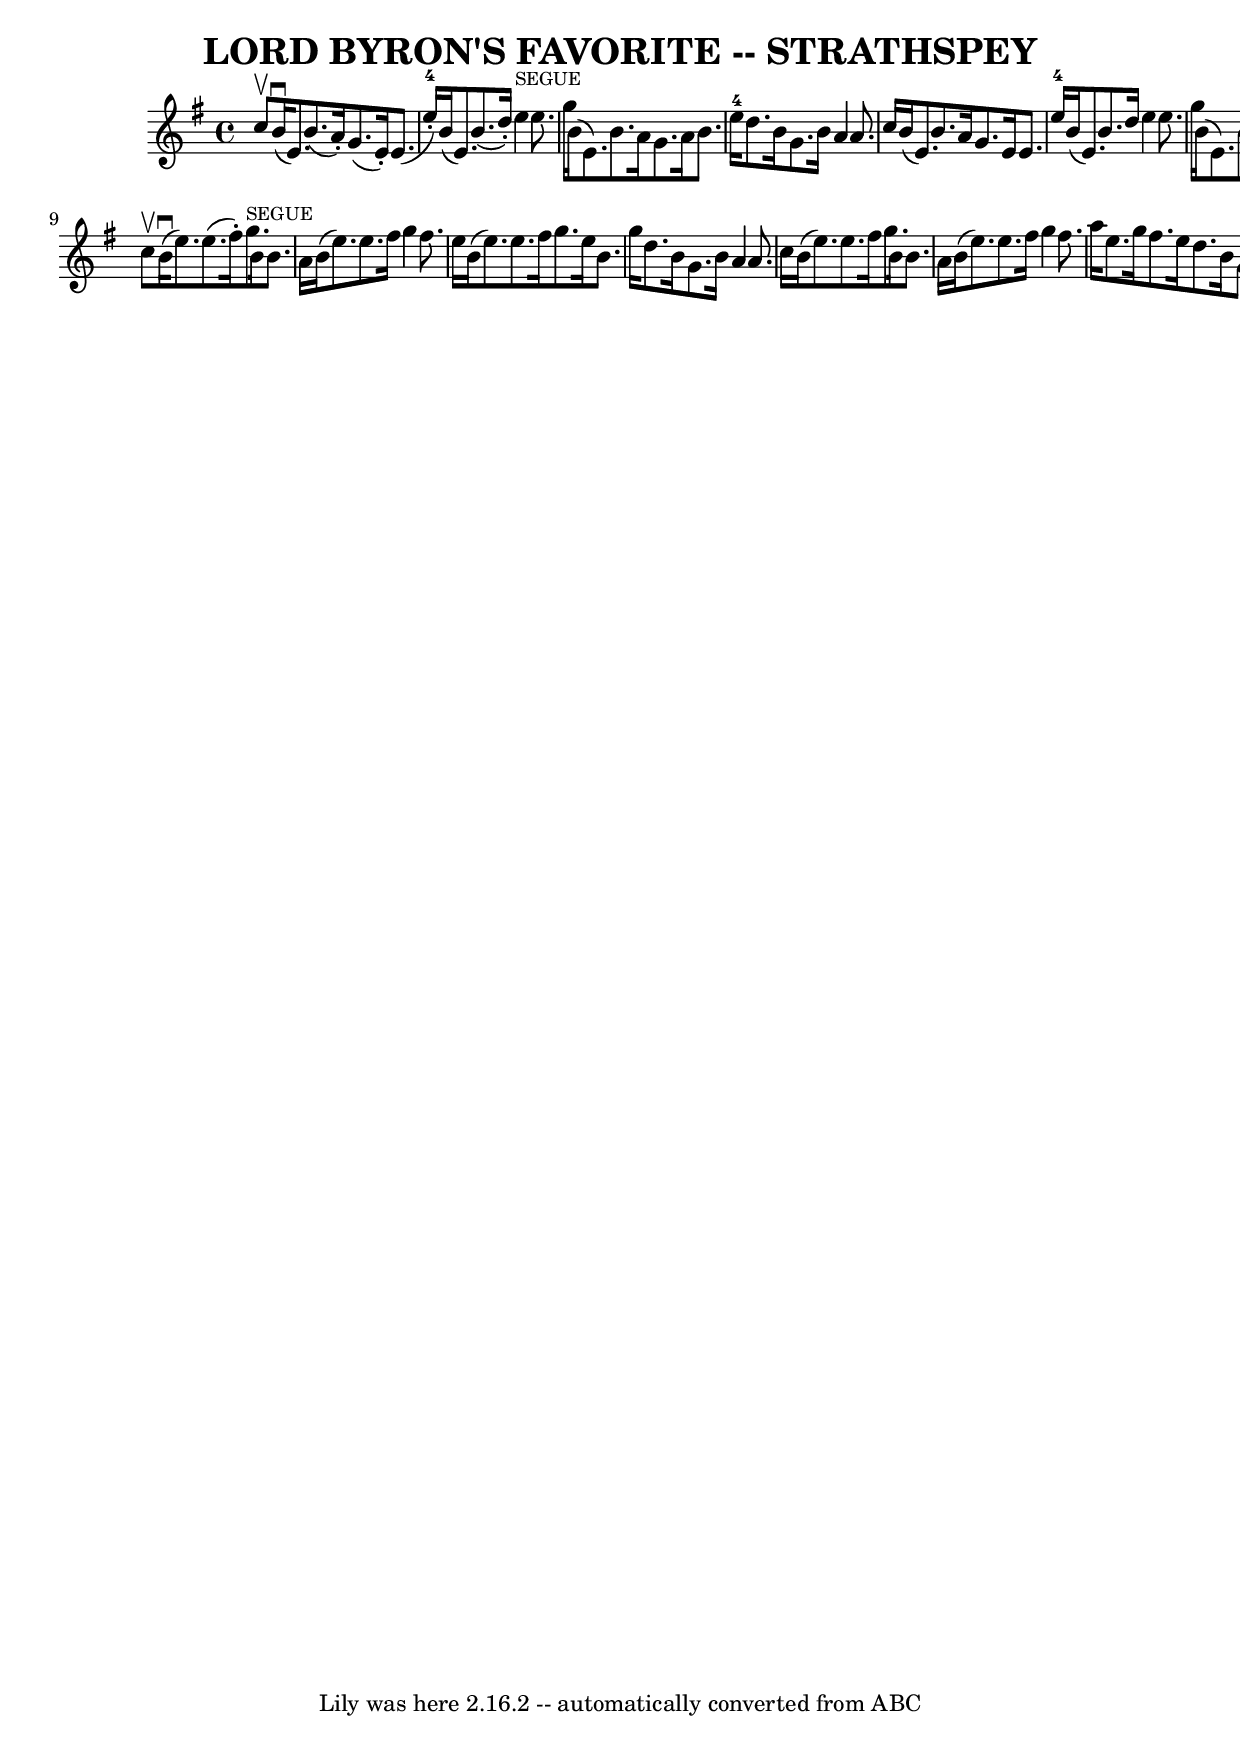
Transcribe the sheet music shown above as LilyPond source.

\version "2.7.40"
\include "Mammoth.ily"
\header {
	%% book = "Ryan's Mammoth Collection of Fiddle Tunes"
	composer = ""
	crossRefNumber = "1"
	footnotes = ""
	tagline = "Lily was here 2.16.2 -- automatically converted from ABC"
	title = "LORD BYRON'S FAVORITE -- STRATHSPEY"
}
voicedefault =  {


 \override Staff.TimeSignature #'style = #'C
 \time 4/4 \key e \minor c''8^\upbow   |
 b'16 (^\downbow e'8. 
) b'8. (a'16 -.) g'8. (e'16 -.) e'8. (e''16-4-.)   
|
 b'16 (e'8.) b'8. (d''16 -.) e''4^\segue e''8.   
 g''16    |
 b'16 (e'8.) b'8. a'16 g'8. a'16 b'8. 
 e''16-4   |
 d''8. b'16 g'8. b'16 a'4 a'8.    
c''16    |
 b'16 (e'8.) b'8. a'16 g'8. e'16 e'8.  
 e''16-4   |
 b'16 (e'8.) b'8. d''16 e''4 e''8.    
g''16    |
 b'16 (e'8.) b'8. a'16 g'8. a'16 b'8.  
 e''16-4   |
 d''8. b'16 g'8. b'16 a'4 a'8    
\bar "|." c''8^\upbow   |
 b'16 (^\downbow e''8.) e''8. 
(fis''16 -.) g''8.^\segue b'16 b'8. a'16    |
 b'16 
(e''8.) e''8. fis''16 g''4 fis''8. e''16    |
     
b'16 (e''8.) e''8. fis''16 g''8. e''16 b'8. g''16    
|
 d''8. b'16 g'8. b'16 a'4 a'8. c''16    |
    
 b'16 (e''8.) e''8. fis''16 g''8. b'16 b'8. a'16    
|
 b'16 (e''8.) e''8. fis''16 g''4 fis''8. a''16    
|
 e''8. g''16 fis''8. e''16 d''8. b'16 g'8.    
b'16    |
 d''16 (b'8.) g''8. b'16 a'4 a'8    
\bar "|."   
}

\score{
    <<

	\context Staff="default"
	{
	    \voicedefault 
	}

    >>
	\layout {
	}
	\midi {}
}
